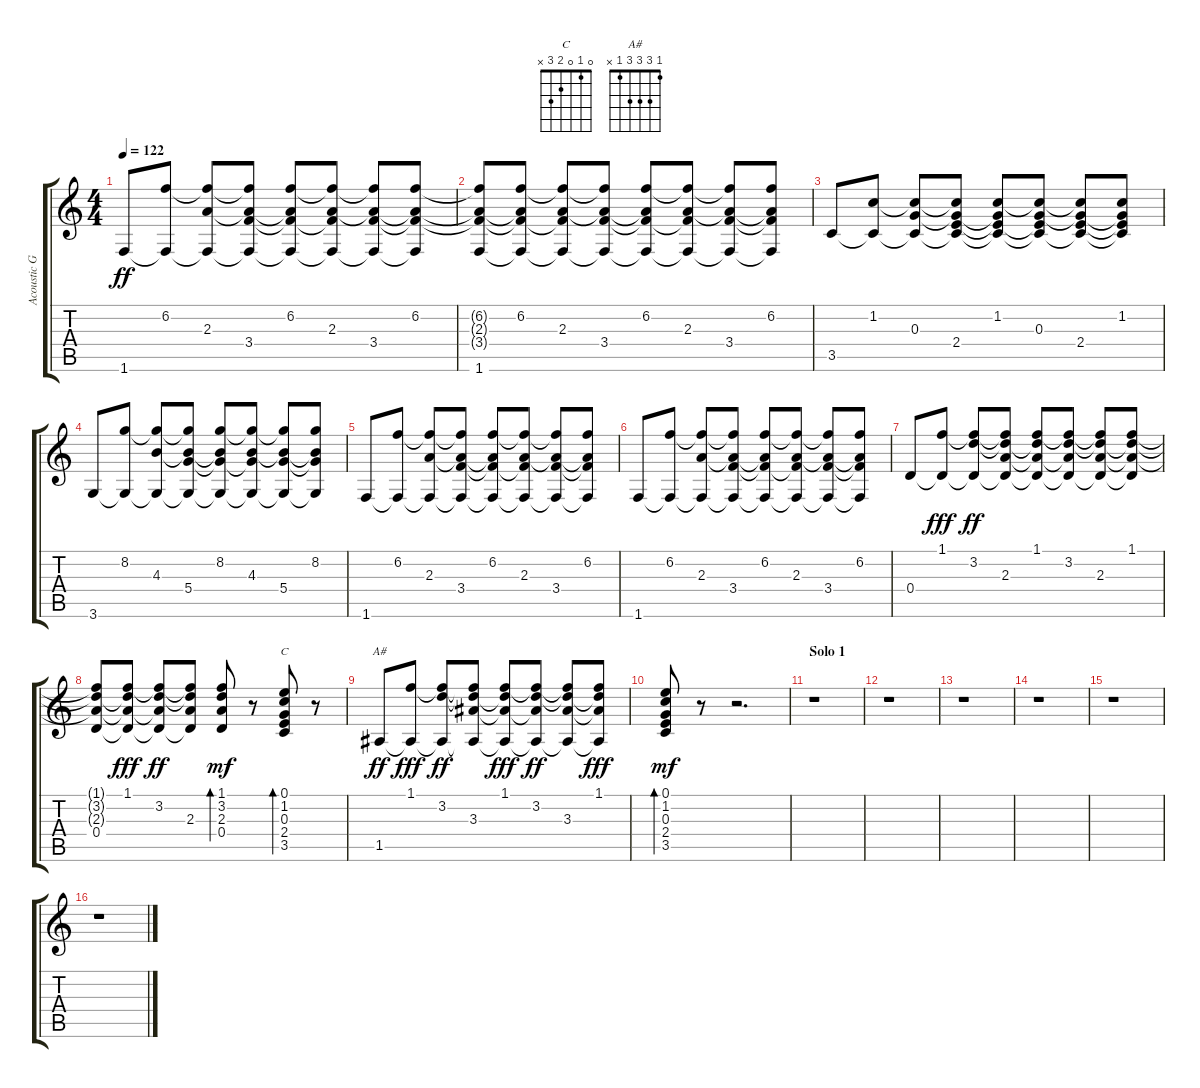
\track ("Acoustic Guitar 2" "Acoustic G") {instrument acousticguitarsteel}
\staff {score tabs}
\tuning (E4 B3 G3 D3 A2 E2) {hide}
\chord ("C" 0 1 0 2 3 x)
\chord ("A#" 1 3 3 3 1 x)
\ts (4 4)
\tempo 122
\clef g2
\ks c
1.6.8{dy ff} (6.2 1.6{t}).8 (6.2{t} 2.3 1.6{t}).8 (6.2{t} 2.3{t} 3.4 1.6{t}).8 (6.2 2.3{t} 3.4{t} 1.6{t}).8 (6.2{t} 2.3 3.4{t} 1.6{t}).8 (6.2{t} 2.3{t} 3.4 1.6{t}).8 (6.2 2.3{t} 3.4{t} 1.6{t}).8 |
(6.2{t} 2.3{t} 3.4{t} 1.6).8 (6.2 2.3{t} 3.4{t} 1.6{t}).8 (6.2{t} 2.3 3.4{t} 1.6{t}).8 (6.2{t} 2.3{t} 3.4 1.6{t}).8 (6.2 2.3{t} 3.4{t} 1.6{t}).8 (6.2{t} 2.3 3.4{t} 1.6{t}).8 (6.2{t} 2.3{t} 3.4 1.6{t}).8 (6.2 2.3{t} 3.4{t} 1.6{t}).8 |
3.5.8 (1.2 3.5{t}).8 (1.2{t} 0.3 3.5{t}).8 (1.2{t} 0.3{t} 2.4 3.5{t}).8 (1.2 0.3{t} 2.4{t} 3.5{t}).8 (1.2{t} 0.3 2.4{t} 3.5{t}).8 (1.2{t} 0.3{t} 2.4 3.5{t}).8 (1.2 0.3{t} 2.4{t} 3.5{t}).8 |
3.6.8 (8.2 3.6{t}).8 (8.2{t} 4.3 3.6{t}).8 (8.2{t} 4.3{t} 5.4 3.6{t}).8 (8.2 4.3{t} 5.4{t} 3.6{t}).8 (8.2{t} 4.3 5.4{t} 3.6{t}).8 (8.2{t} 4.3{t} 5.4 3.6{t}).8 (8.2 4.3{t} 5.4{t} 3.6{t}).8 |
1.6.8 (6.2 1.6{t}).8 (6.2{t} 2.3 1.6{t}).8 (6.2{t} 2.3{t} 3.4 1.6{t}).8 (6.2 2.3{t} 3.4{t} 1.6{t}).8 (6.2{t} 2.3 3.4{t} 1.6{t}).8 (6.2{t} 2.3{t} 3.4 1.6{t}).8 (6.2 2.3{t} 3.4{t} 1.6{t}).8 |
1.6.8 (6.2 1.6{t}).8 (6.2{t} 2.3 1.6{t}).8 (6.2{t} 2.3{t} 3.4 1.6{t}).8 (6.2 2.3{t} 3.4{t} 1.6{t}).8 (6.2{t} 2.3 3.4{t} 1.6{t}).8 (6.2{t} 2.3{t} 3.4 1.6{t}).8 (6.2 2.3{t} 3.4{t} 1.6{t}).8 |
0.4.8 (1.1 0.4{t}).8{dy fff} (1.1{t} 3.2 0.4{t}).8{dy ff} (1.1{t} 3.2{t} 2.3 0.4{t}).8 (1.1 3.2{t} 2.3{t} 0.4{t}).8 (1.1{t} 3.2 2.3{t} 0.4{t}).8 (1.1{t} 3.2{t} 2.3 0.4{t}).8 (1.1 3.2{t} 2.3{t} 0.4{t}).8 |
(1.1{t} 3.2{t} 2.3{t} 0.4).8 (1.1 3.2{t} 2.3{t} 0.4{t}).8{dy fff} (1.1{t} 3.2 2.3{t} 0.4{t}).8{dy ff} (1.1{t} 3.2{t} 2.3 0.4{t}).8 (1.1 3.2 2.3 0.4).8{bd 60 dy mf} r.8 (0.1 1.2 0.3 2.4 3.5).8{bd 60 ch "C"} r.8 |
1.5.8{ch "A#" dy ff} (1.1 1.5{t}).8{dy fff} (1.1{t} 3.2 1.5{t}).8{dy ff} (1.1{t} 3.2{t} 3.3 1.5{t}).8 (1.1 3.2{t} 3.3{t} 1.5{t}).8{dy fff} (1.1{t} 3.2 3.3{t} 1.5{t}).8{dy ff} (1.1{t} 3.2{t} 3.3 1.5{t}).8 (1.1 3.2{t} 3.3{t} 1.5{t}).8{dy fff} |
(0.1 1.2 0.3 2.4 3.5).8{bd 60 dy mf} r.8 r.2{d} |
\section ("" "Solo 1")
r.1 |
r.1 |
r.1 |
r.1 |
r.1 |
r.1
